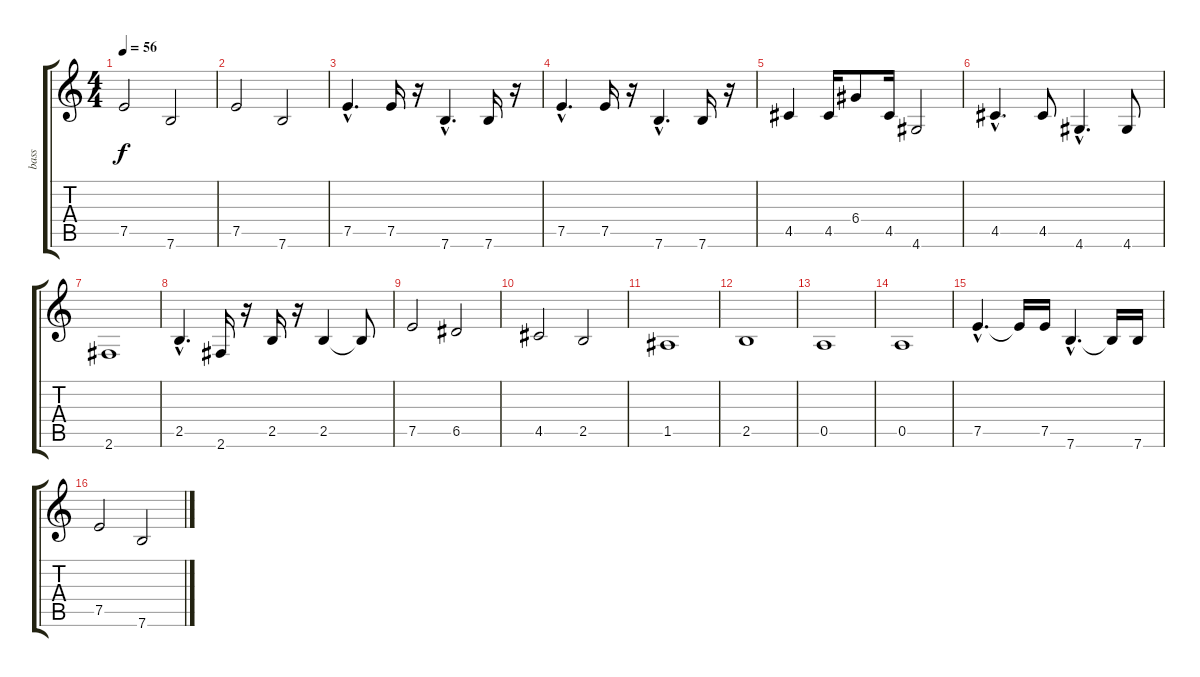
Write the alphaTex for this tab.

\track ("bass" "bass") {instrument electricbassfinger}
\staff {score tabs}
\tuning (E4 B3 G3 D3 A2 E2) {hide}
\ts (4 4)
\tempo 56
\clef g2
\ks c
7.5.2{dy f} 7.6.2 |
7.5.2 7.6.2 |
7.5{hac}.4{d} 7.5.16 r.16 7.6{hac}.4{d} 7.6.16 r.16 |
7.5{hac}.4{d} 7.5.16 r.16 7.6{hac}.4{d} 7.6.16 r.16 |
4.5.4 4.5.16 6.4.8 4.5.16 4.6.2 |
4.5{hac}.4{d} 4.5.8 4.6{hac}.4{d} 4.6.8 |
2.6.1 |
2.5{hac}.4{d} 2.6.16 r.16 2.5.16 r.16 2.5.4 2.5{t}.8 |
7.5.2 6.5.2 |
4.5.2{volume 16} 2.5.2{volume 16} |
1.5.1{volume 16} |
2.5.1 |
0.5.1 |
0.5.1 |
7.5{hac}.4{d} 7.5{t}.16 7.5.16 7.6{hac}.4{d} 7.6{t}.16 7.6.16 |
7.5.2 7.6.2
